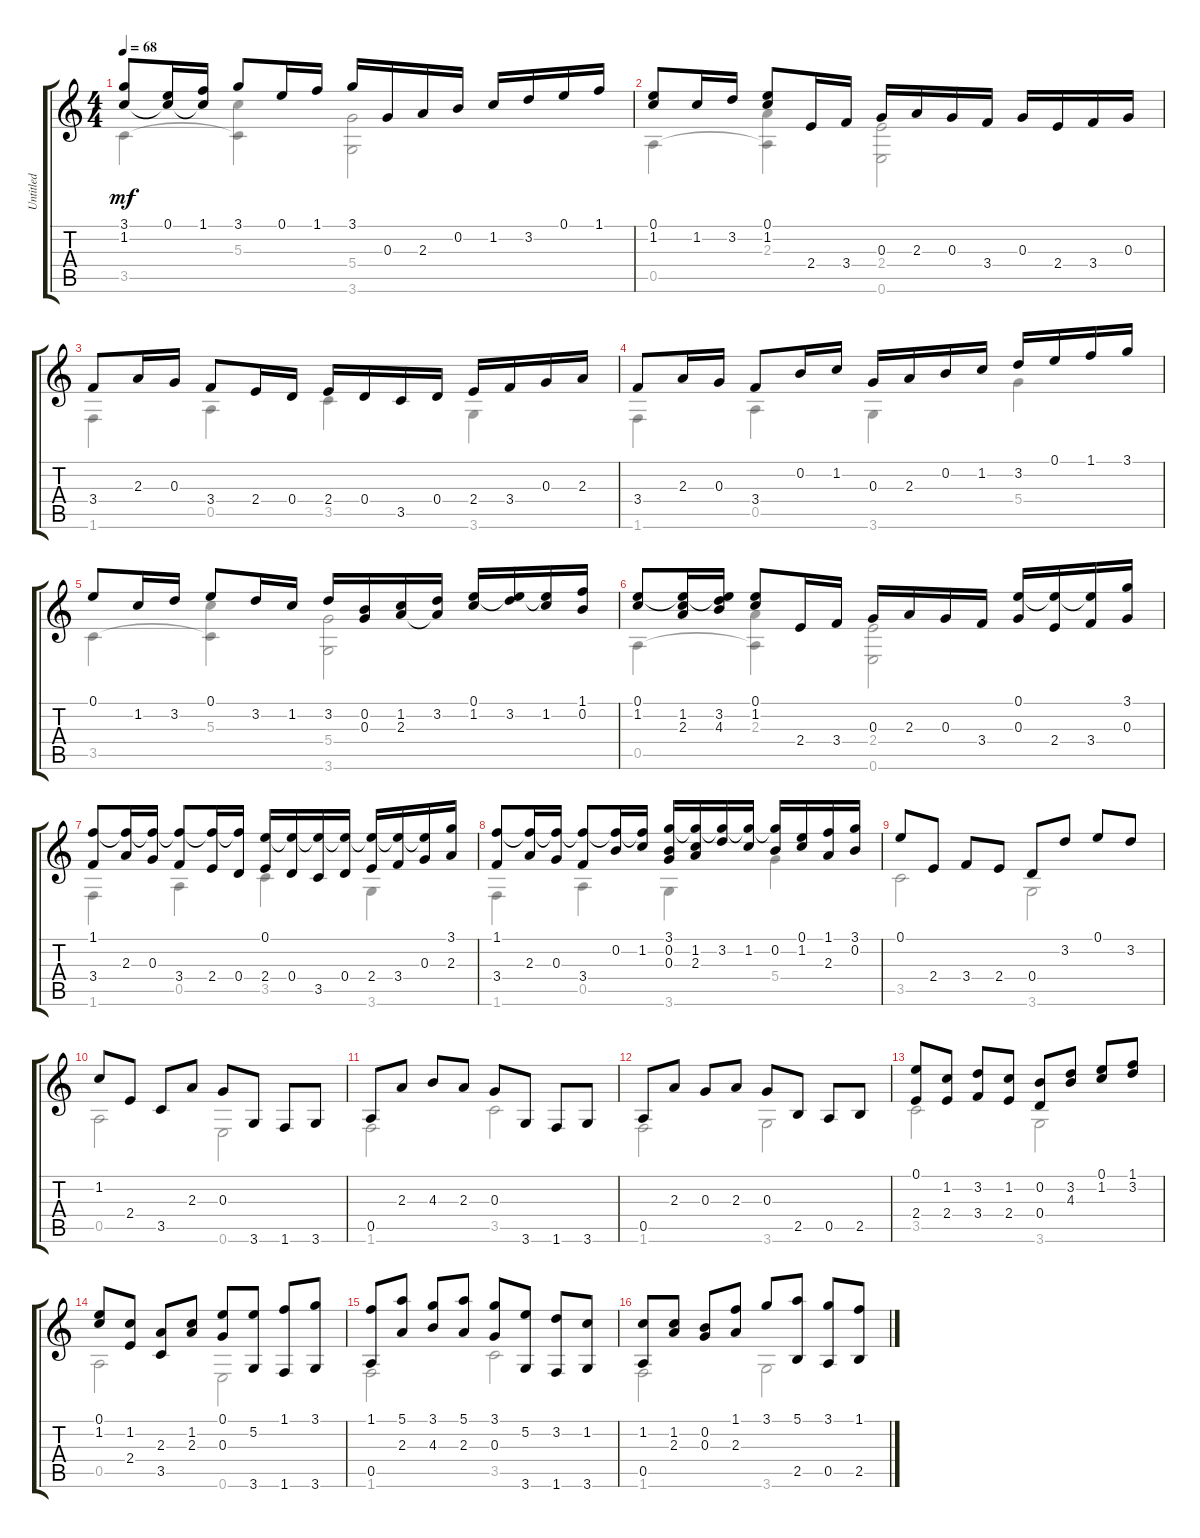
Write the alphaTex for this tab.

\track ("Untitled" "Untitled") {instrument acousticguitarnylon}
\staff {score tabs}
\tuning (E4 B3 G3 D3 A2 E2) {hide}
\voice
\ts (4 4)
\tempo 68
\clef g2
\ks c
(3.1 1.2).8{dy mf} (0.1 1.2{t}).16 (1.1 1.2{t}).16 3.1.8 0.1.16 1.1.16 3.1.16 0.3.16 2.3.16 0.2.16 1.2.16 3.2.16 0.1.16 1.1.16 |
(0.1 1.2).8 1.2.16 3.2.16 (0.1 1.2).8 2.4.16 3.4.16 0.3.16 2.3.16 0.3.16 3.4.16 0.3.16 2.4.16 3.4.16 0.3.16 |
3.4.8 2.3.16 0.3.16 3.4.8 2.4.16 0.4.16 2.4.16 0.4.16 3.5.16 0.4.16 2.4.16 3.4.16 0.3.16 2.3.16 |
3.4.8 2.3.16 0.3.16 3.4.8 0.2.16 1.2.16 0.3.16 2.3.16 0.2.16 1.2.16 3.2.16 0.1.16 1.1.16 3.1.16 |
0.1.8 1.2.16 3.2.16 0.1.8 3.2.16 1.2.16 3.2.16 (0.2 0.3).16 (1.2 2.3).16 (3.2 2.3{t}).16 (0.1 1.2).16 (0.1{t} 3.2).16 (0.1{t} 1.2).16 (1.1 0.2).16 |
(0.1 1.2).8 (0.1{t} 1.2 2.3).16 (0.1{t} 3.2 4.3).16 (0.1 1.2).8 2.4.16 3.4.16 0.3.16 2.3.16 0.3.16 3.4.16 (0.1 0.3).16 (0.1{t} 2.4).16 (0.1{t} 3.4).16 (3.1 0.3).16 |
(1.1 3.4).8 (1.1{t} 2.3).16 (1.1{t} 0.3).16 (1.1{t} 3.4).8 (1.1{t} 2.4).16 (1.1{t} 0.4).16 (0.1 2.4).16 (0.1{t} 0.4).16 (0.1{t} 3.5).16 (0.1{t} 0.4).16 (0.1{t} 2.4).16 (0.1{t} 3.4).16 (0.1{t} 0.3).16 (3.1 2.3).16 |
(1.1 3.4).8 (1.1{t} 2.3).16 (1.1{t} 0.3).16 (1.1{t} 3.4).8 (1.1{t} 0.2).16 (1.1{t} 1.2).16 (3.1 0.2 0.3).16 (3.1{t} 1.2 2.3).16 (3.1{t} 3.2).16 (3.1{t} 1.2).16 (3.1{t} 0.2).16 (0.1 1.2).16 (1.1 2.3).16 (3.1 0.2).16 |
0.1.8 2.4.8 3.4.8 2.4.8 0.4.8 3.2.8 0.1.8 3.2.8 |
1.2.8 2.4.8 3.5.8 2.3.8 0.3.8 3.6.8 1.6.8 3.6.8 |
0.5.8 2.3.8 4.3.8 2.3.8 0.3.8 3.6.8 1.6.8 3.6.8 |
0.5.8 2.3.8 0.3.8 2.3.8 0.3.8 2.5.8 0.5.8 2.5.8 |
(0.1 2.4).8 (1.2 2.4).8 (3.2 3.4).8 (1.2 2.4).8 (0.2 0.4).8 (3.2 4.3).8 (0.1 1.2).8 (1.1 3.2).8 |
(0.1 1.2).8 (1.2 2.4).8 (2.3 3.5).8 (1.2 2.3).8 (0.1 0.3).8 (5.2 3.6).8 (1.1 1.6).8 (3.1 3.6).8 |
(1.1 0.5).8 (5.1 2.3).8 (3.1 4.3).8 (5.1 2.3).8 (3.1 0.3).8 (5.2 3.6).8 (3.2 1.6).8 (1.2 3.6).8 |
(1.2 0.5).8 (1.2 2.3).8 (0.2 0.3).8 (1.1 2.3).8 3.1.8 (5.1 2.5).8 (3.1 0.5).8 (1.1 2.5).8
\voice
\clef g2
\ottava regular
\simile none
\ks c
3.5.4{dy mf} (5.3 3.5{t}).4 (5.4 3.6).2 |
0.5.4 (2.3 0.5{t}).4 (2.4 0.6).2 |
1.6.4 0.5.4 3.5.4 3.6.4 |
1.6.4 0.5.4 3.6.4 5.4.4 |
3.5.4 (5.3 3.5{t}).4 (5.4 3.6).2 |
0.5.4 (2.3 0.5{t}).4 (2.4 0.6).2 |
1.6.4 0.5.4 3.5.4 3.6.4 |
1.6.4 0.5.4 3.6.4 5.4.4 |
3.5.2 3.6.2 |
0.5.2 0.6.2 |
1.6.2 3.5.2 |
1.6.2 3.6.2 |
3.5.2 3.6.2 |
0.5.2 0.6.2 |
1.6.2 3.5.2 |
1.6.2 3.6.2
